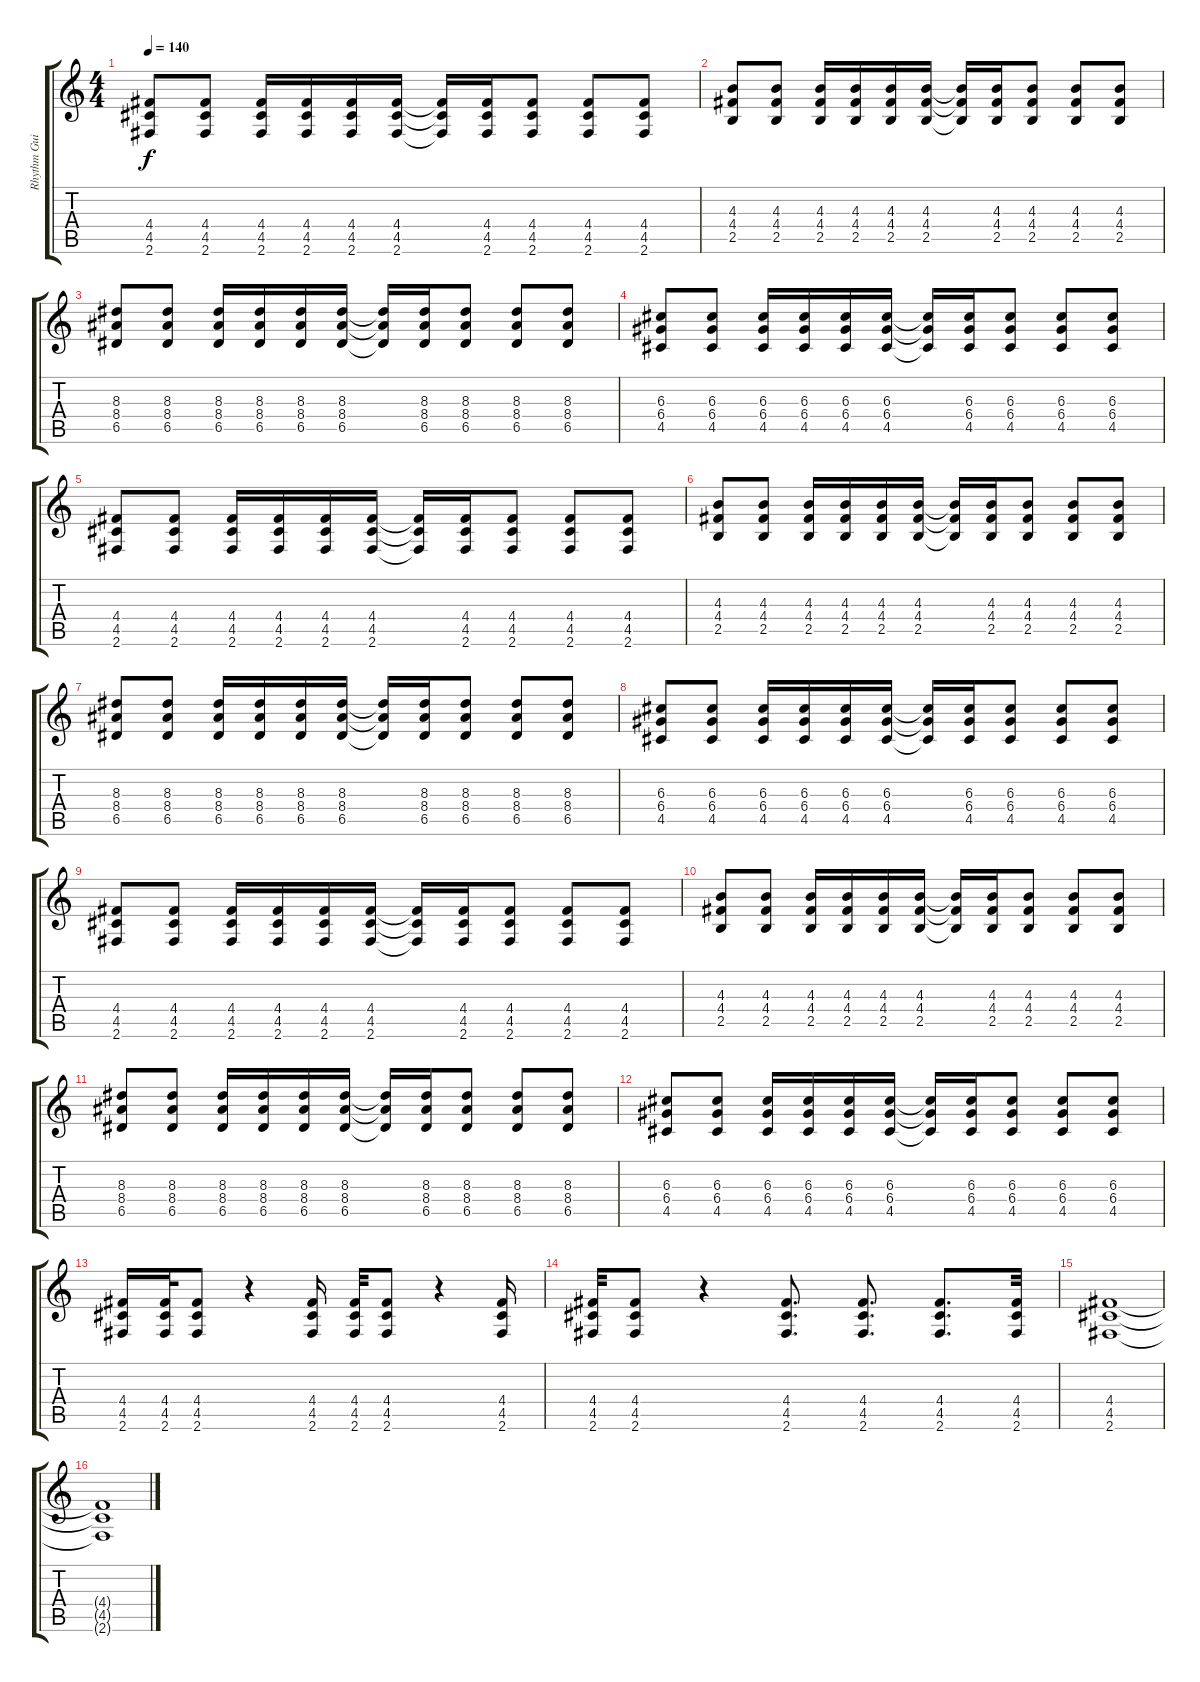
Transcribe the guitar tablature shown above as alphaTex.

\track ("Rhythm Guitar" "Rhythm Gui") {instrument electricguitarclean}
\staff {score tabs}
\tuning (E4 B3 G3 D3 A2 E2) {hide}
\ts (4 4)
\tempo 140
\clef g2
\ks c
(4.4 4.5 2.6).8{dy f} (4.4 4.5 2.6).8 (4.4 4.5 2.6).16 (4.4 4.5 2.6).16 (4.4 4.5 2.6).16 (4.4 4.5 2.6).16 (4.4{t} 4.5{t} 2.6{t}).16 (4.4 4.5 2.6).16 (4.4 4.5 2.6).8 (4.4 4.5 2.6).8 (4.4 4.5 2.6).8 |
(4.3 4.4 2.5).8 (4.3 4.4 2.5).8 (4.3 4.4 2.5).16 (4.3 4.4 2.5).16 (4.3 4.4 2.5).16 (4.3 4.4 2.5).16 (4.3{t} 4.4{t} 2.5{t}).16 (4.3 4.4 2.5).16 (4.3 4.4 2.5).8 (4.3 4.4 2.5).8 (4.3 4.4 2.5).8 |
(8.3 8.4 6.5).8 (8.3 8.4 6.5).8 (8.3 8.4 6.5).16 (8.3 8.4 6.5).16 (8.3 8.4 6.5).16 (8.3 8.4 6.5).16 (8.3{t} 8.4{t} 6.5{t}).16 (8.3 8.4 6.5).16 (8.3 8.4 6.5).8 (8.3 8.4 6.5).8 (8.3 8.4 6.5).8 |
(6.3 6.4 4.5).8 (6.3 6.4 4.5).8 (6.3 6.4 4.5).16 (6.3 6.4 4.5).16 (6.3 6.4 4.5).16 (6.3 6.4 4.5).16 (6.3{t} 6.4{t} 4.5{t}).16 (6.3 6.4 4.5).16 (6.3 6.4 4.5).8 (6.3 6.4 4.5).8 (6.3 6.4 4.5).8 |
(4.4 4.5 2.6).8 (4.4 4.5 2.6).8 (4.4 4.5 2.6).16 (4.4 4.5 2.6).16 (4.4 4.5 2.6).16 (4.4 4.5 2.6).16 (4.4{t} 4.5{t} 2.6{t}).16 (4.4 4.5 2.6).16 (4.4 4.5 2.6).8 (4.4 4.5 2.6).8 (4.4 4.5 2.6).8 |
(4.3 4.4 2.5).8 (4.3 4.4 2.5).8 (4.3 4.4 2.5).16 (4.3 4.4 2.5).16 (4.3 4.4 2.5).16 (4.3 4.4 2.5).16 (4.3{t} 4.4{t} 2.5{t}).16 (4.3 4.4 2.5).16 (4.3 4.4 2.5).8 (4.3 4.4 2.5).8 (4.3 4.4 2.5).8 |
(8.3 8.4 6.5).8 (8.3 8.4 6.5).8 (8.3 8.4 6.5).16 (8.3 8.4 6.5).16 (8.3 8.4 6.5).16 (8.3 8.4 6.5).16 (8.3{t} 8.4{t} 6.5{t}).16 (8.3 8.4 6.5).16 (8.3 8.4 6.5).8 (8.3 8.4 6.5).8 (8.3 8.4 6.5).8 |
(6.3 6.4 4.5).8 (6.3 6.4 4.5).8 (6.3 6.4 4.5).16 (6.3 6.4 4.5).16 (6.3 6.4 4.5).16 (6.3 6.4 4.5).16 (6.3{t} 6.4{t} 4.5{t}).16 (6.3 6.4 4.5).16 (6.3 6.4 4.5).8 (6.3 6.4 4.5).8 (6.3 6.4 4.5).8 |
(4.4 4.5 2.6).8 (4.4 4.5 2.6).8 (4.4 4.5 2.6).16 (4.4 4.5 2.6).16 (4.4 4.5 2.6).16 (4.4 4.5 2.6).16 (4.4{t} 4.5{t} 2.6{t}).16 (4.4 4.5 2.6).16 (4.4 4.5 2.6).8 (4.4 4.5 2.6).8 (4.4 4.5 2.6).8 |
(4.3 4.4 2.5).8 (4.3 4.4 2.5).8 (4.3 4.4 2.5).16 (4.3 4.4 2.5).16 (4.3 4.4 2.5).16 (4.3 4.4 2.5).16 (4.3{t} 4.4{t} 2.5{t}).16 (4.3 4.4 2.5).16 (4.3 4.4 2.5).8 (4.3 4.4 2.5).8 (4.3 4.4 2.5).8 |
(8.3 8.4 6.5).8 (8.3 8.4 6.5).8 (8.3 8.4 6.5).16 (8.3 8.4 6.5).16 (8.3 8.4 6.5).16 (8.3 8.4 6.5).16 (8.3{t} 8.4{t} 6.5{t}).16 (8.3 8.4 6.5).16 (8.3 8.4 6.5).8 (8.3 8.4 6.5).8 (8.3 8.4 6.5).8 |
(6.3 6.4 4.5).8 (6.3 6.4 4.5).8 (6.3 6.4 4.5).16 (6.3 6.4 4.5).16 (6.3 6.4 4.5).16 (6.3 6.4 4.5).16 (6.3{t} 6.4{t} 4.5{t}).16 (6.3 6.4 4.5).16 (6.3 6.4 4.5).8 (6.3 6.4 4.5).8 (6.3 6.4 4.5).8 |
(4.4 4.5 2.6).16 (4.4 4.5 2.6).32 (4.4 4.5 2.6).8 r.4 (4.4 4.5 2.6).16 (4.4 4.5 2.6).32 (4.4 4.5 2.6).8 r.4 (4.4 4.5 2.6).16 |
(4.4 4.5 2.6).32 (4.4 4.5 2.6).8 r.4 (4.4 4.5 2.6).8{d} (4.4 4.5 2.6).8{d} (4.4 4.5 2.6).8{d} (4.4 4.5 2.6).32 |
(4.4 4.5 2.6).1 |
(4.4{t} 4.5{t} 2.6{t}).1
